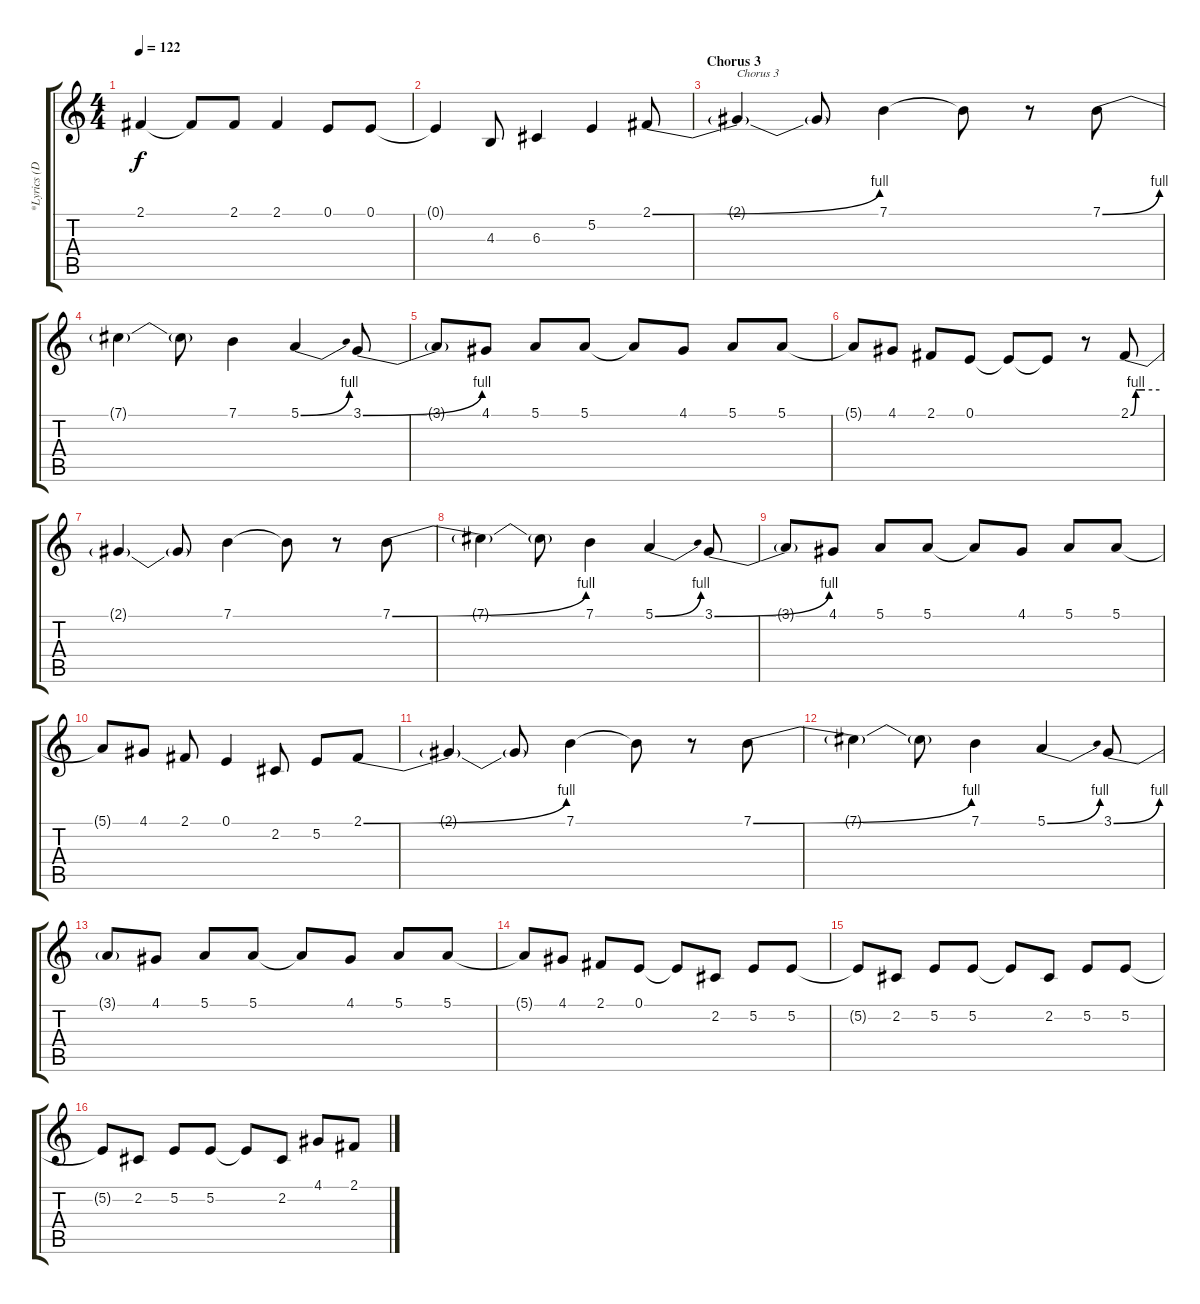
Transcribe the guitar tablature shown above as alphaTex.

\track ("*Lyrics (Dexter)" "*Lyrics (D") {instrument oboe}
\staff {score tabs}
\tuning (E4 B3 G3 D3 A2 E2) {hide}
\ts (4 4)
\tempo 122
\clef g2
\ks c
2.1.4{dy f} 2.1{t}.8 2.1.8 2.1.4 0.1.8 0.1.8 |
0.1{t}.4 4.3.8 6.3.4 5.2.4 2.1{be (bend 0 0 60 4)}.8 |
\section ("" "Chorus 3")
2.1{t}.4{txt "Chorus 3"} 2.1{t}.8 7.1.4 7.1{t}.8 r.8 7.1{be (bend 0 0 60 4)}.8 |
7.1{t}.4 7.1{t}.8 7.1.4 5.1{be (bend 0 0 60 4)}.4 3.1{be (bend 0 0 60 4)}.8 |
3.1{t}.8 4.1.8 5.1.8 5.1.8 5.1{t}.8 4.1.8 5.1.8 5.1.8 |
5.1{t}.8 4.1.8 2.1.8 0.1.8 0.1{t}.8 0.1{t}.8 r.8 2.1{be (custom 0 0 11 4 16 4 30 4 60 4)}.8 |
2.1{t}.4 2.1{t}.8 7.1.4 7.1{t}.8 r.8 7.1{be (bend 0 0 60 4)}.8 |
7.1{t}.4 7.1{t}.8 7.1.4 5.1{be (bend 0 0 60 4)}.4 3.1{be (bend 0 0 60 4)}.8 |
3.1{t}.8 4.1.8 5.1.8 5.1.8 5.1{t}.8 4.1.8 5.1.8 5.1.8 |
5.1{t}.8 4.1.8 2.1.8 0.1.4 2.2.8 5.2.8 2.1{be (bend 0 0 60 4)}.8 |
2.1{t}.4 2.1{t}.8 7.1.4 7.1{t}.8 r.8 7.1{be (bend 0 0 60 4)}.8 |
7.1{t}.4 7.1{t}.8 7.1.4 5.1{be (bend 0 0 60 4)}.4 3.1{be (bend 0 0 60 4)}.8 |
3.1{t}.8 4.1.8 5.1.8 5.1.8 5.1{t}.8 4.1.8 5.1.8 5.1.8 |
5.1{t}.8 4.1.8 2.1.8 0.1.8 0.1{t}.8 2.2.8 5.2.8 5.2.8 |
5.2{t}.8 2.2.8 5.2.8 5.2.8 5.2{t}.8 2.2.8 5.2.8 5.2.8 |
5.2{t}.8 2.2.8 5.2.8 5.2.8 5.2{t}.8 2.2.8 4.1.8 2.1.8
